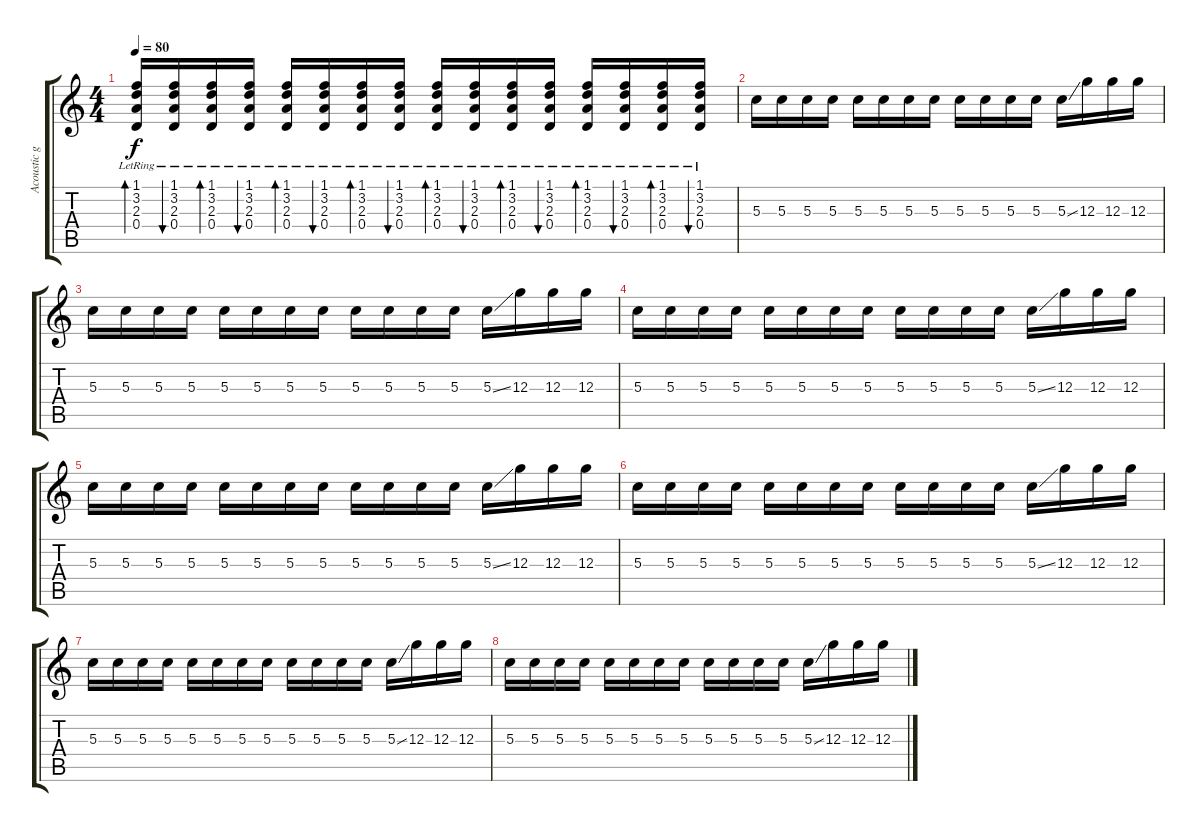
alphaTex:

\track ("Acoustic guitar 1" "Acoustic g") {instrument acousticguitarsteel}
\staff {score tabs}
\tuning (E4 B3 G3 D3 A2 E2) {hide}
\ts (4 4)
\tempo 80
\clef g2
\ks c
(1.1{lr} 3.2{lr} 2.3{lr} 0.4{lr}).16{bd 60 dy f} (1.1{lr} 3.2{lr} 2.3{lr} 0.4{lr}).16{bu 60} (1.1{lr} 3.2{lr} 2.3{lr} 0.4{lr}).16{bd 60} (1.1{lr} 3.2{lr} 2.3{lr} 0.4{lr}).16{bu 60} (1.1{lr} 3.2{lr} 2.3{lr} 0.4{lr}).16{bd 60} (1.1{lr} 3.2{lr} 2.3{lr} 0.4{lr}).16{bu 60} (1.1{lr} 3.2{lr} 2.3{lr} 0.4{lr}).16{bd 60} (1.1{lr} 3.2{lr} 2.3{lr} 0.4{lr}).16{bu 60} (1.1{lr} 3.2{lr} 2.3{lr} 0.4{lr}).16{bd 60} (1.1{lr} 3.2{lr} 2.3{lr} 0.4{lr}).16{bu 60} (1.1{lr} 3.2{lr} 2.3{lr} 0.4{lr}).16{bd 60} (1.1{lr} 3.2{lr} 2.3{lr} 0.4{lr}).16{bu 60} (1.1{lr} 3.2{lr} 2.3{lr} 0.4{lr}).16{bd 60} (1.1{lr} 3.2{lr} 2.3{lr} 0.4{lr}).16{bu 60} (1.1{lr} 3.2{lr} 2.3{lr} 0.4{lr}).16{bd 60} (1.1{lr} 3.2{lr} 2.3{lr} 0.4{lr}).16{bu 60} |
5.3.16{volume 16 balance 10} 5.3.16 5.3.16 5.3.16 5.3.16 5.3.16 5.3.16 5.3.16 5.3.16 5.3.16 5.3.16 5.3.16 5.3{ss}.16 12.3.16 12.3.16 12.3.16 |
5.3.16 5.3.16 5.3.16 5.3.16 5.3.16 5.3.16 5.3.16 5.3.16 5.3.16 5.3.16 5.3.16 5.3.16 5.3{ss}.16 12.3.16 12.3.16 12.3.16 |
5.3.16 5.3.16 5.3.16 5.3.16 5.3.16 5.3.16 5.3.16 5.3.16 5.3.16 5.3.16 5.3.16 5.3.16 5.3{ss}.16 12.3.16 12.3.16 12.3.16 |
5.3.16 5.3.16 5.3.16 5.3.16 5.3.16 5.3.16 5.3.16 5.3.16 5.3.16 5.3.16 5.3.16 5.3.16 5.3{ss}.16 12.3.16 12.3.16 12.3.16 |
5.3.16 5.3.16 5.3.16 5.3.16 5.3.16 5.3.16 5.3.16 5.3.16 5.3.16 5.3.16 5.3.16 5.3.16 5.3{ss}.16 12.3.16 12.3.16 12.3.16 |
5.3.16 5.3.16 5.3.16 5.3.16 5.3.16 5.3.16 5.3.16 5.3.16 5.3.16 5.3.16 5.3.16 5.3.16 5.3{ss}.16 12.3.16 12.3.16 12.3.16 |
5.3.16 5.3.16 5.3.16 5.3.16 5.3.16 5.3.16 5.3.16 5.3.16 5.3.16 5.3.16 5.3.16 5.3.16 5.3{ss}.16 12.3.16 12.3.16 12.3.16
